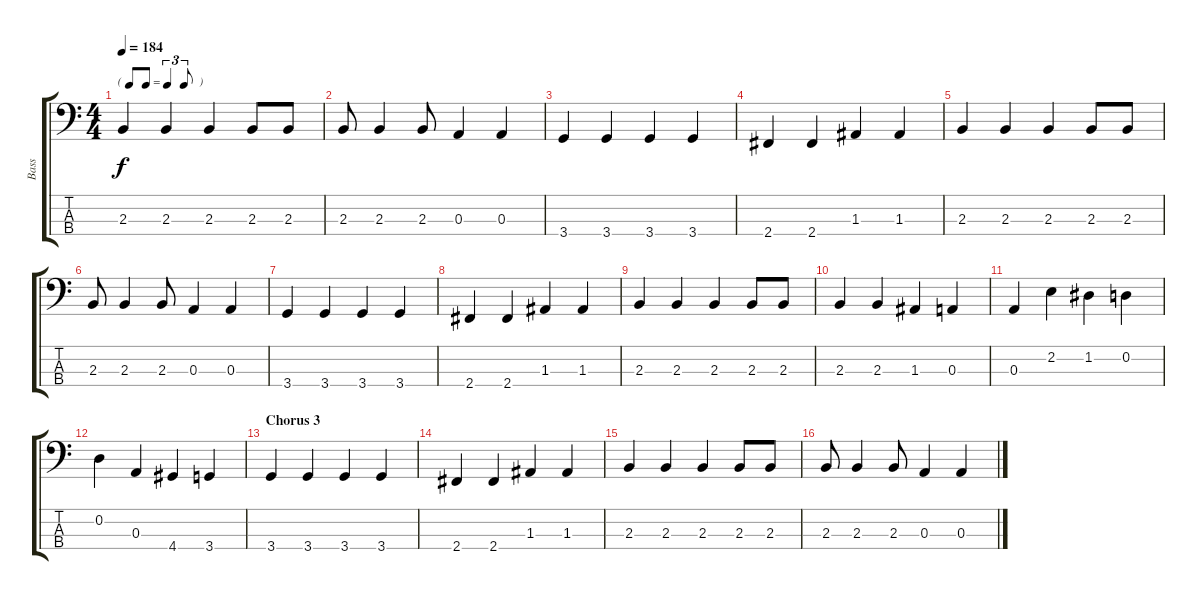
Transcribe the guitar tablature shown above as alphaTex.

\track ("Bass" "Bass") {instrument electricbasspick}
\staff {score tabs}
\tuning (G2 D2 A1 E1) {hide}
\ts (4 4)
\tf triplet8th
\tempo 184
\clef f4
\ks c
2.3.4{dy f} 2.3.4 2.3.4 2.3.8 2.3.8 |
2.3.8 2.3.4 2.3.8 0.3.4 0.3.4 |
3.4.4 3.4.4 3.4.4 3.4.4 |
2.4.4 2.4.4 1.3.4 1.3.4 |
2.3.4 2.3.4 2.3.4 2.3.8 2.3.8 |
2.3.8 2.3.4 2.3.8 0.3.4 0.3.4 |
3.4.4 3.4.4 3.4.4 3.4.4 |
2.4.4 2.4.4 1.3.4 1.3.4 |
2.3.4 2.3.4 2.3.4 2.3.8 2.3.8 |
2.3.4 2.3.4 1.3.4 0.3.4 |
0.3.4 2.2.4 1.2.4 0.2.4 |
0.2.4 0.3.4 4.4.4 3.4.4 |
\section ("" "Chorus 3")
3.4.4 3.4.4 3.4.4 3.4.4 |
2.4.4 2.4.4 1.3.4 1.3.4 |
2.3.4 2.3.4 2.3.4 2.3.8 2.3.8 |
2.3.8 2.3.4 2.3.8 0.3.4 0.3.4
